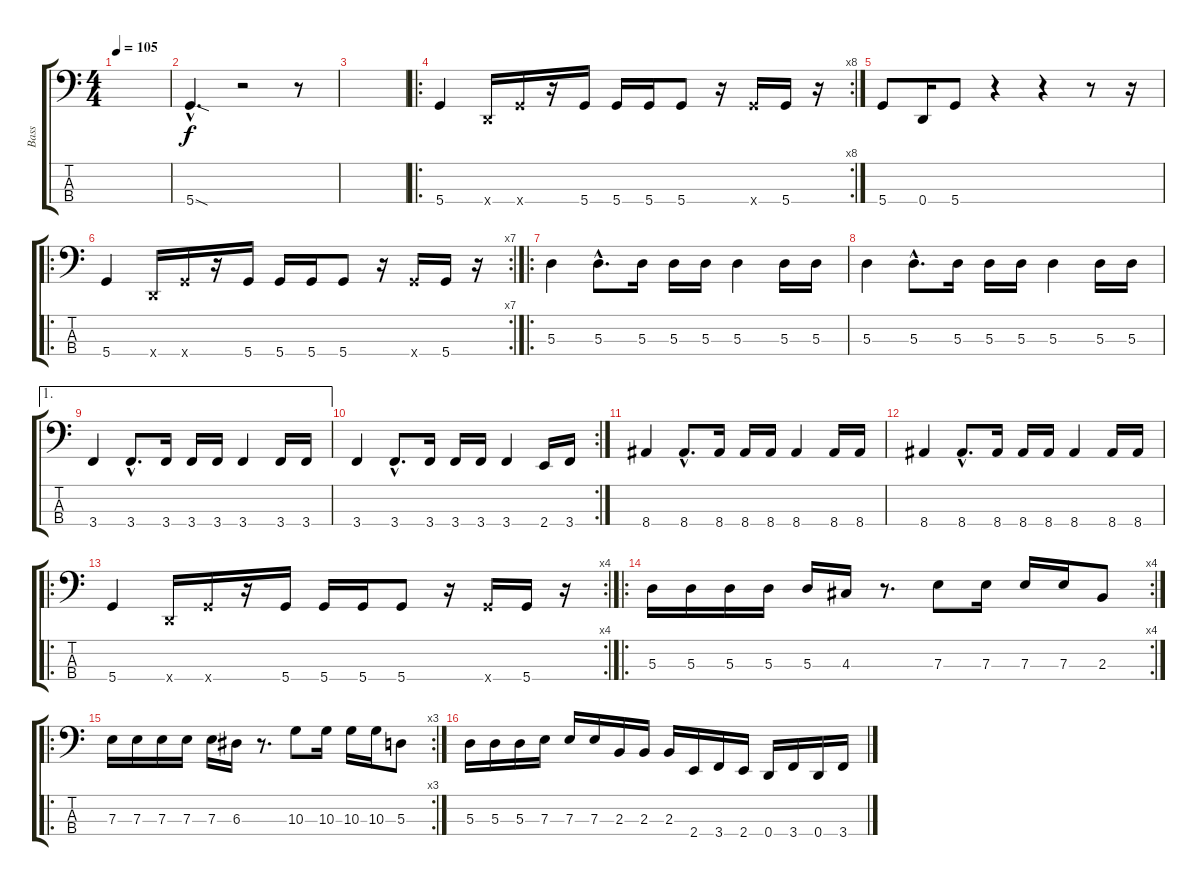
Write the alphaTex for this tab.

\track ("Bass" "Bass") {instrument electricbasspick}
\staff {score tabs}
\tuning (G2 D2 A1 D1) {hide}
\ts (4 4)
\tempo 105
\clef f4
\ks c
|
5.4{sod hac}.4{d} r.2 r.8 |
|
\ro
\rc 8
5.4.4 0.4{x}.16 5.4{x}.16 r.16 5.4.16 5.4.16 5.4.16 5.4.8 r.16 5.4{x}.16 5.4.16 r.16 |
5.4.8 0.4.16 5.4.8 r.4 r.4 r.8 r.16 |
\ro
\rc 7
5.4.4 0.4{x}.16 5.4{x}.16 r.16 5.4.16 5.4.16 5.4.16 5.4.8 r.16 5.4{x}.16 5.4.16 r.16 |
\ro
5.3.4 5.3{hac}.8{d} 5.3.16 5.3.16 5.3.16 5.3.4 5.3.16 5.3.16 |
5.3.4 5.3{hac}.8{d} 5.3.16 5.3.16 5.3.16 5.3.4 5.3.16 5.3.16 |
\ae 1
3.4.4 3.4{hac}.8{d} 3.4.16 3.4.16 3.4.16 3.4.4 3.4.16 3.4.16 |
\rc 2
3.4.4 3.4{hac}.8{d} 3.4.16 3.4.16 3.4.16 3.4.4 2.4.16 3.4.16 |
8.4.4 8.4{hac}.8{d} 8.4.16 8.4.16 8.4.16 8.4.4 8.4.16 8.4.16 |
8.4.4 8.4{hac}.8{d} 8.4.16 8.4.16 8.4.16 8.4.4 8.4.16 8.4.16 |
\ro
\rc 4
5.4.4 0.4{x}.16 5.4{x}.16 r.16 5.4.16 5.4.16 5.4.16 5.4.8 r.16 5.4{x}.16 5.4.16 r.16 |
\ro
\rc 4
5.3.16 5.3.16 5.3.16 5.3.16 5.3.16 4.3.16 r.8{d} 7.3.8 7.3.16 7.3.16 7.3.16 2.3.8 |
\ro
\rc 3
7.3.16 7.3.16 7.3.16 7.3.16 7.3.16 6.3.16 r.8{d} 10.3.8 10.3.16 10.3.16 10.3.16 5.3.8 |
5.3.16 5.3.16 5.3.16 7.3.16 7.3.16 7.3.16 2.3.16 2.3.16 2.3.16 2.4.16 3.4.16 2.4.16 0.4.16 3.4.16 0.4.16 3.4.16
